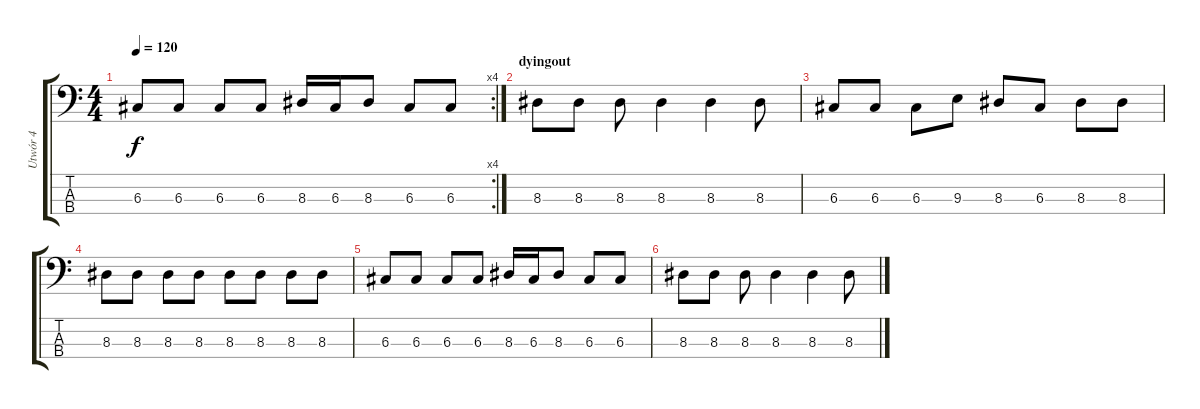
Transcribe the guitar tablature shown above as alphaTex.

\track ("Utwór 4" "Utwór 4") {instrument electricbassfinger}
\staff {score tabs}
\tuning (F2 C2 G1 D1) {hide}
\rc 4
\ts (4 4)
\tempo 120
\clef f4
\ks c
6.3.8{dy f} 6.3.8 6.3.8 6.3.8 8.3.16 6.3.16 8.3.8 6.3.8 6.3.8 |
\section ("" "dyingout")
8.3.8 8.3.8 8.3.8 8.3.4 8.3.4 8.3.8 |
6.3.8 6.3.8{volume 8} 6.3.8 9.3.8 8.3.8 6.3.8 8.3.8 8.3.8 |
8.3.8 8.3.8 8.3.8 8.3.8 8.3.8 8.3.8 8.3.8 8.3.8 |
6.3.8{volume 0} 6.3.8 6.3.8 6.3.8 8.3.16 6.3.16 8.3.8 6.3.8 6.3.8 |
8.3.8 8.3.8 8.3.8 8.3.4 8.3.4 8.3.8
